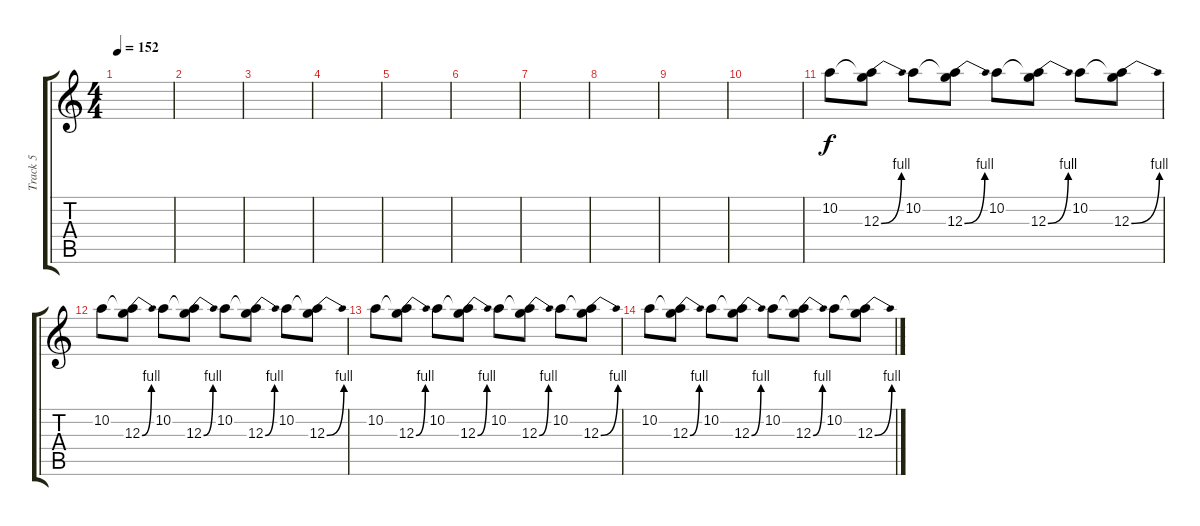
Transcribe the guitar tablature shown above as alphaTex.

\track ("Track 5" "Track 5") {instrument distortionguitar}
\staff {score tabs}
\tuning (E4 B3 G3 D3 A2 E2) {hide}
\ts (4 4)
\tempo 152
\clef g2
\ks c
|
|
|
|
|
|
|
|
|
|
10.2.8 (10.2{t} 12.3{be (bend 0 0 60 4)}).8 10.2.8 (10.2{t} 12.3{be (bend 0 0 60 4)}).8 10.2.8 (10.2{t} 12.3{be (bend 0 0 60 4)}).8 10.2.8 (10.2{t} 12.3{be (bend 0 0 60 4)}).8 |
10.2.8 (10.2{t} 12.3{be (bend 0 0 60 4)}).8 10.2.8 (10.2{t} 12.3{be (bend 0 0 60 4)}).8 10.2.8 (10.2{t} 12.3{be (bend 0 0 60 4)}).8 10.2.8 (10.2{t} 12.3{be (bend 0 0 60 4)}).8 |
10.2.8 (10.2{t} 12.3{be (bend 0 0 60 4)}).8 10.2.8 (10.2{t} 12.3{be (bend 0 0 60 4)}).8 10.2.8 (10.2{t} 12.3{be (bend 0 0 60 4)}).8 10.2.8 (10.2{t} 12.3{be (bend 0 0 60 4)}).8 |
10.2.8 (10.2{t} 12.3{be (bend 0 0 60 4)}).8 10.2.8 (10.2{t} 12.3{be (bend 0 0 60 4)}).8 10.2.8 (10.2{t} 12.3{be (bend 0 0 60 4)}).8 10.2.8 (10.2{t} 12.3{be (bend 0 0 60 4)}).8
